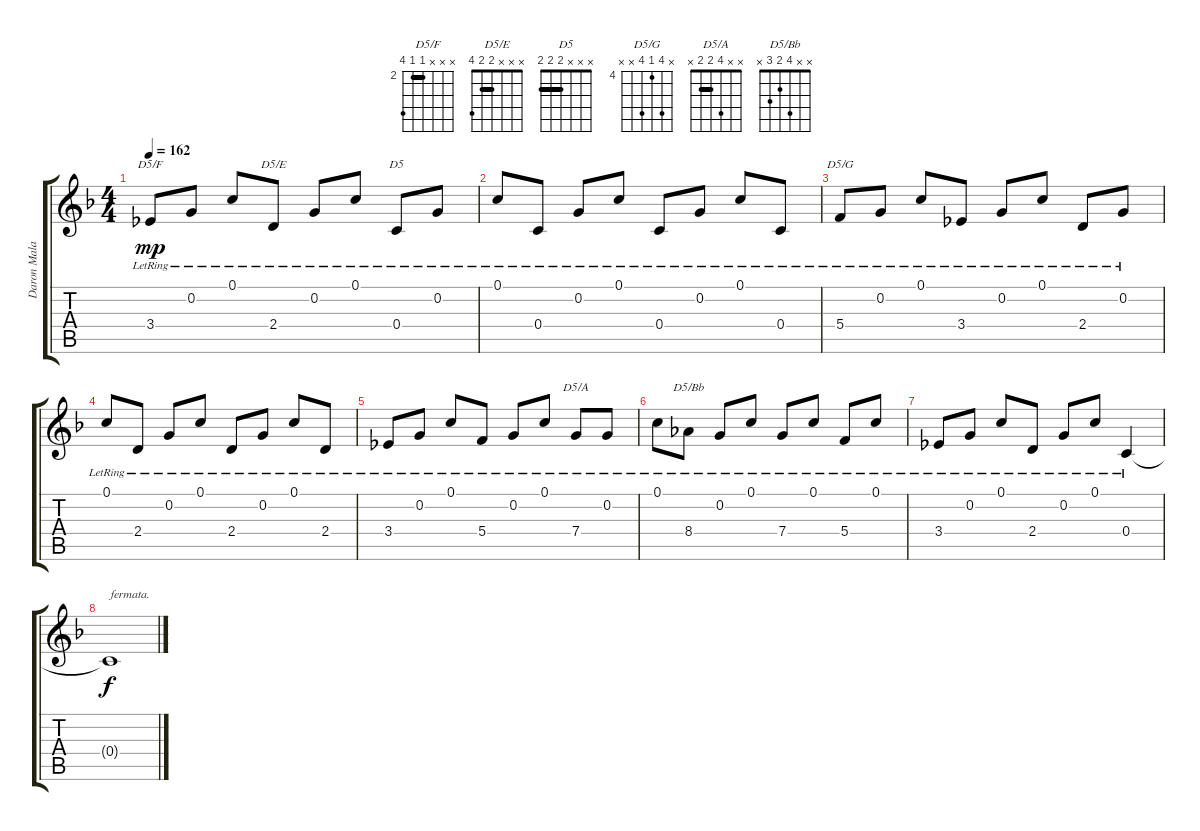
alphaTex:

\track ("Daron Malakian Gtr. 4 - 12 String" "Daron Mala") {instrument acousticguitarsteel}
\staff {score tabs}
\tuning (C4 G3 F3 C3 G2 C2) {hide}
\chord ("D5/F" x x x 2 2 5) {firstfret 2 barre 2}
\chord ("D5/E" x x x 2 2 4) {barre 2}
\chord ("D5" x x x 2 2 2) {barre 2}
\chord ("D5/G" x 7 4 7 x x) {firstfret 4}
\chord ("D5/A" x x 4 2 2 x) {barre 2}
\chord ("D5/Bb" x x 4 2 3 x)
\ts (4 4)
\tempo 162
\clef g2
\ks dminor
3.4{lr}.8{ch "D5/F" dy mp} 0.2{lr}.8 0.1{lr}.8 2.4{lr}.8{ch "D5/E"} 0.2{lr}.8 0.1{lr}.8 0.4{lr}.8{ch "D5"} 0.2{lr}.8 |
0.1{lr}.8 0.4{lr}.8 0.2{lr}.8 0.1{lr}.8 0.4{lr}.8 0.2{lr}.8 0.1{lr}.8 0.4{lr}.8 |
5.4{lr}.8{ch "D5/G"} 0.2{lr}.8 0.1{lr}.8 3.4{lr}.8 0.2{lr}.8 0.1{lr}.8 2.4{lr}.8 0.2{lr}.8 |
0.1{lr}.8 2.4{lr}.8 0.2{lr}.8 0.1{lr}.8 2.4{lr}.8 0.2{lr}.8 0.1{lr}.8 2.4{lr}.8 |
3.4{lr}.8 0.2{lr}.8 0.1{lr}.8 5.4{lr}.8 0.2{lr}.8 0.1{lr}.8 7.4{lr}.8{ch "D5/A"} 0.2{lr}.8 |
0.1{lr}.8 8.4{lr}.8{ch "D5/Bb"} 0.2{lr}.8 0.1{lr}.8 7.4{lr}.8 0.1{lr}.8 5.4{lr}.8 0.1{lr}.8 |
3.4{lr}.8 0.2{lr}.8 0.1{lr}.8 2.4{lr}.8 0.2{lr}.8 0.1{lr}.8 0.4{lr}.4 |
0.4{t}.1{txt "fermata." dy f}
